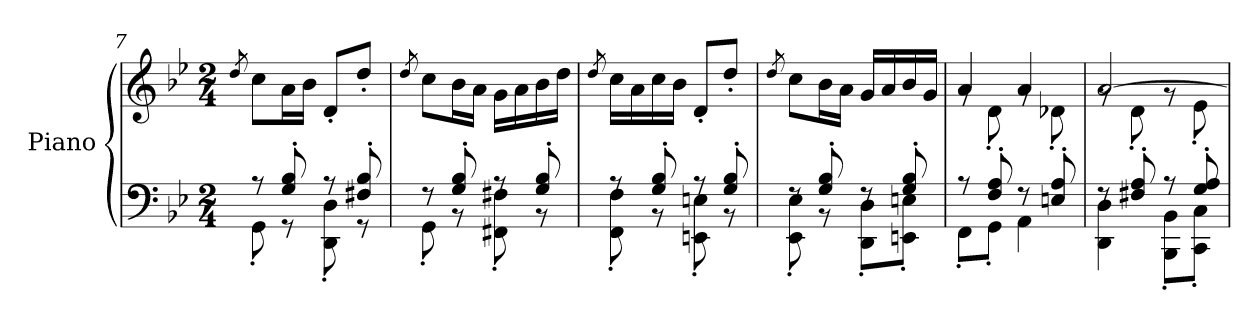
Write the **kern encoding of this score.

**kern	**kern
*part1	*part1
*staff2	*staff1
*I"Piano	*
*I'Pno.	*
!!LO:LB:g=z
*clefF4	*clefG2
*k[b-e-]	*k[b-e-]
*M2/4	*M2/4
=7	=7
.	8qdd/
*^	*
8r	8GG'\	8cc\L
8G/' 8B-/'	8r	16a\L
.	.	16b-\JJ
8r	8DD\' 8D\'	8d'/L
8F#X/' 8B-/'	8r	8dd'/J
=8	=8	=8
.	.	8qdd/
8rF	8GG'\	8cc\L
8G/' 8B-/'	8r	16b-\L
.	.	16a\JJ
8rA	8FF#X\' 8F#X\'	16g\LL
.	.	16a\
8G/' 8B-/'	8r	16b-\
.	.	16dd\JJ
=9	=9	=9
.	.	8qdd/
8rA	8FF\' 8F\'	16cc\LL
.	.	16a\
8G/' 8B-/'	8r	16cc\
.	.	16b-\JJ
8rA	8EEn\' 8En\'	8d'/L
8G/' 8B-/'	8r	8dd'/J
=10	=10	=10
.	.	8qdd/
8rF	8EE-\' 8E-\'	8cc\L
8G/' 8B-/'	8r	16b-\L
.	.	16a\JJ
8rF	8DD\' 8D\'L	16g/LL
.	.	16a/
8G/' 8B-/'	8EEn\' 8En\'J	16b-/
.	.	16g/JJ
=11	=11	=11
*	*	*^
8r	8FF'\L	4a/	8rg
8F/' 8A/'	8GG'\J	.	8d'\
8r	4AA\	4a/	8rg
8En/' 8A/'	.	.	8d-X'\
!!LO:LB:g=z	!!
=12	=12	=12	=12
8rF	4DD\ 4D\	[2a/	8rg
8F#X/' 8A/'	.	.	8d'\
8r	8BBB-\' 8BB-\'L	.	8rg
8G/' 8A/'	8CC\' 8C\'J	.	8e-'\
*v	*v	*	*
*	*v	*v
=	=
*-	*-
